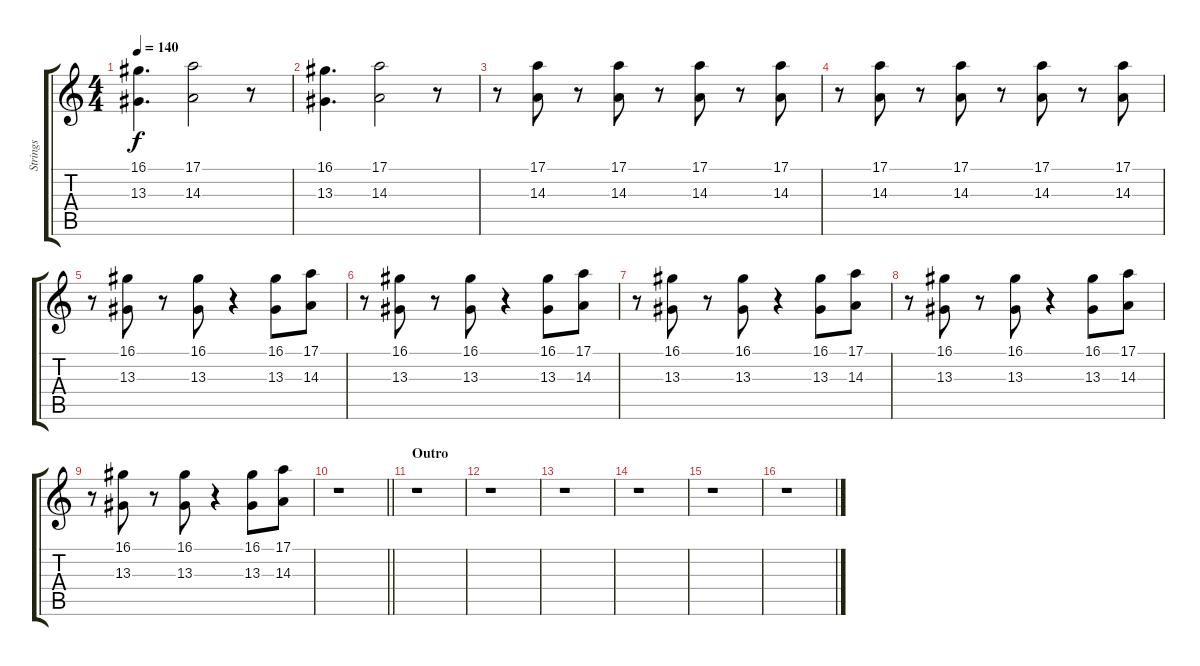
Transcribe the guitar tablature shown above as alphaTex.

\track ("Strings" "Strings") {instrument stringensemble1}
\staff {score tabs}
\tuning (E4 B3 G3 D3 A2 E2) {hide}
\ts (4 4)
\tempo 140
\clef g2
\ks c
(16.1 13.3).4{d dy f} (17.1 14.3).2 r.8 |
(16.1 13.3).4{d} (17.1 14.3).2 r.8 |
r.8 (17.1 14.3).8 r.8 (17.1 14.3).8 r.8 (17.1 14.3).8 r.8 (17.1 14.3).8 |
r.8 (17.1 14.3).8 r.8 (17.1 14.3).8 r.8 (17.1 14.3).8 r.8 (17.1 14.3).8 |
r.8 (16.1 13.3).8 r.8 (16.1 13.3).8 r.4 (16.1 13.3).8 (17.1 14.3).8 |
r.8 (16.1 13.3).8 r.8 (16.1 13.3).8 r.4 (16.1 13.3).8 (17.1 14.3).8 |
r.8 (16.1 13.3).8 r.8 (16.1 13.3).8 r.4 (16.1 13.3).8 (17.1 14.3).8 |
r.8 (16.1 13.3).8 r.8 (16.1 13.3).8 r.4 (16.1 13.3).8 (17.1 14.3).8 |
r.8 (16.1 13.3).8 r.8 (16.1 13.3).8 r.4 (16.1 13.3).8 (17.1 14.3).8 |
\barLineRight lightlight
r.1 |
\section ("" "Outro")
r.1 |
r.1 |
r.1 |
r.1 |
r.1 |
r.1
